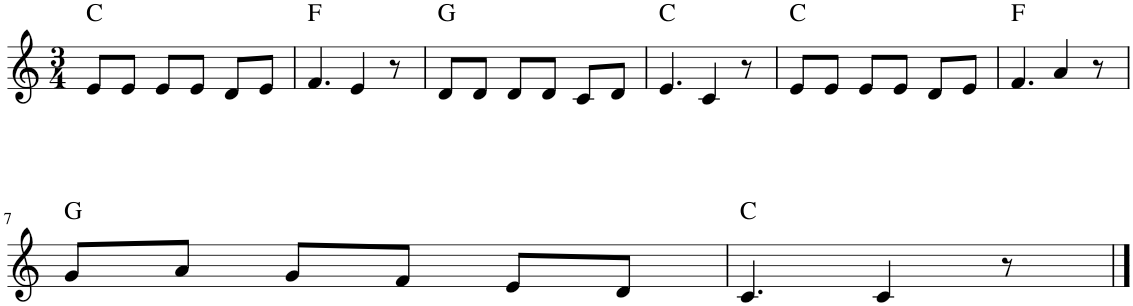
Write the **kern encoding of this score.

**kern	**harte
*part1	*part1
*staff1	*
*I"Choir	*
*I'Ch	*
*clefG2	*
*k[]	*
*M3/4	*
=1	=1
8e/L	C:maj
8e/J	.
8e/L	.
8e/J	.
8d/L	.
8e/J	.
=2	=2
4.f/	F:maj
4e/	.
8r	.
=3	=3
8d/L	G:maj
8d/J	.
8d/L	.
8d/J	.
8c/L	.
8d/J	.
=4	=4
4.e/	C:maj
4c/	.
8r	.
=5	=5
8e/L	C:maj
8e/J	.
8e/L	.
8e/J	.
8d/L	.
8e/J	.
=6	=6
4.f/	F:maj
4a/	.
8r	.
!!LO:LB:g=z
=7	=7
8g/L	G:maj
8a/J	.
8g/L	.
8f/J	.
8e/L	.
8d/J	.
=8	=8
4.c/	C:maj
4c/	.
8r	.
==	==
*-	*-
